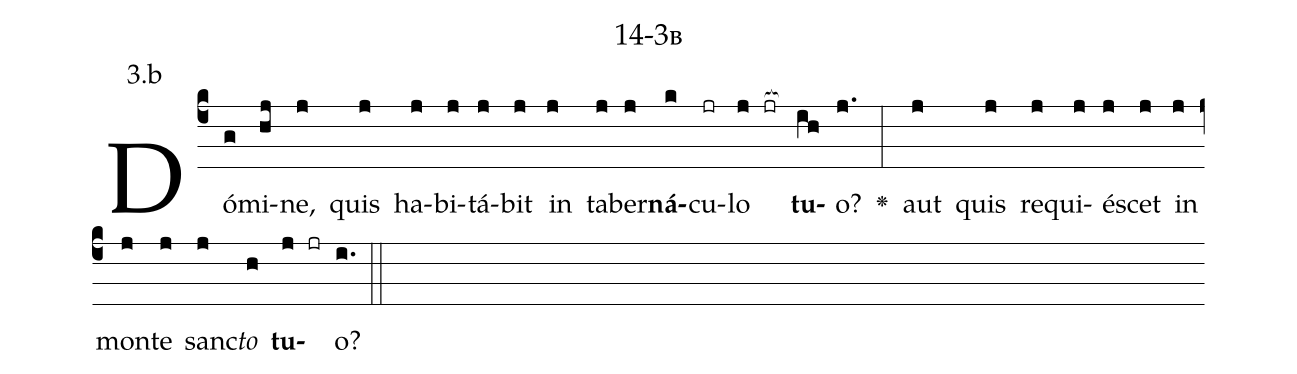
name: 14-3b;
annotation: 3.b;
%%
(c4)Dó(g)mi(hj)ne,(j) quis(j) ha(j)bi(j)tá(j)bit(j) in(j) ta(j)ber(j)<b>ná</b>(k)cu(jr)lo(j jr[ocb:1{]) <b>tu</b>(ih[ocb:0}])o?(j.) <v>\greheightstar</v>(:) aut(j) quis(j) re(j)qui(j)é(j)scet(j) in(j) mon(j)te(j) sanc(j)<i>to</i>(h) <b>tu</b>(j jr)o?(i.) (::)


%E(j) u(j) o(j) u(h) a(j) e.(i.) (::)
